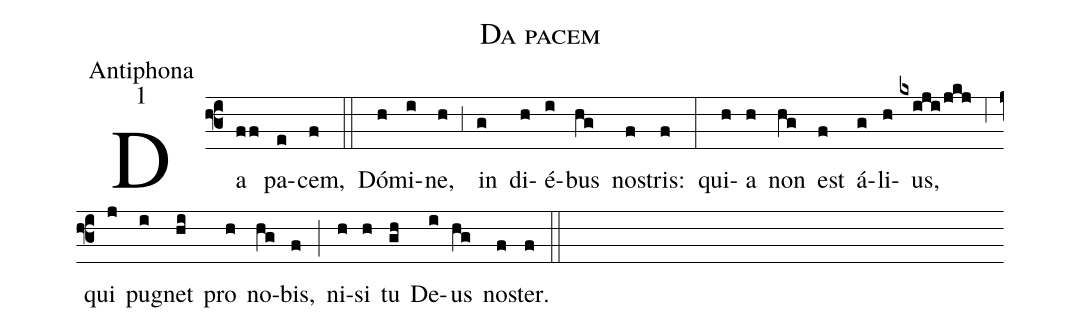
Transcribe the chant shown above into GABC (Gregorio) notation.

name:Da pacem;
office-part:Antiphona;
mode:1;
%%
(f3) Da(ff) pa(e)cem,(f) (::)
Dó(h)mi(i)ne,(h) (,3) in(g) di(h)é(i)bus(hg) no(f)stris:(f) (:)
qui(h)a(h) non(hg) est(f) á(g)li(h)us,(kxiji/jkj) (,6) qui(j) pu(i)gnet(hi) pro(h) no(hg)bis,(f) (;) ni(h)si(h) tu(gh) De(i)us(hg) no(f)ster.(f) (::)
